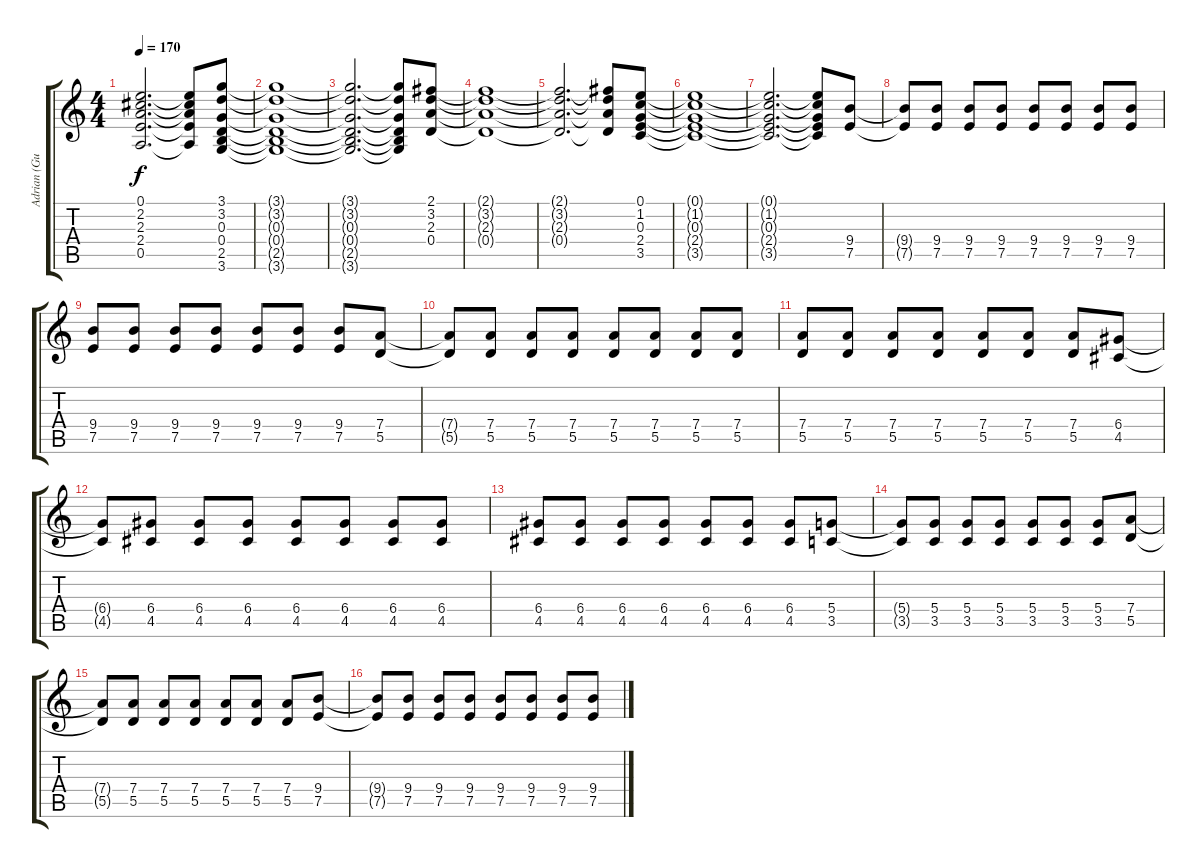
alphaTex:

\track ("Adrian (Guitar 2)" "Adrian (Gu") {instrument distortionguitar}
\staff {score tabs}
\tuning (E4 B3 G3 D3 A2 E2) {hide}
\ts (4 4)
\tempo 170
\clef g2
\ks c
(0.1{t} 2.2{t} 2.3{t} 2.4{t} 0.5{t}).2{d dy f} (0.1{t} 2.2{t} 2.3{t} 2.4{t} 0.5{t}).8 (3.1 3.2 0.3 0.4 2.5 3.6).8 |
(3.1{t} 3.2{t} 0.3{t} 0.4{t} 2.5{t} 3.6{t}).1 |
(3.1{t} 3.2{t} 0.3{t} 0.4{t} 2.5{t} 3.6{t}).2{d} (3.1{t} 3.2{t} 0.3{t} 0.4{t} 2.5{t} 3.6{t}).8 (2.1 3.2 2.3 0.4).8 |
(2.1{t} 3.2{t} 2.3{t} 0.4{t}).1 |
(2.1{t} 3.2{t} 2.3{t} 0.4{t}).2{d} (2.1{t} 3.2{t} 2.3{t} 0.4{t}).8 (0.1 1.2 0.3 2.4 3.5).8 |
(0.1{t} 1.2{t} 0.3{t} 2.4{t} 3.5{t}).1 |
(0.1{t} 1.2{t} 0.3{t} 2.4{t} 3.5{t}).2{d} (0.1{t} 1.2{t} 0.3{t} 2.4{t} 3.5{t}).8 (9.4 7.5).8 |
(9.4{t} 7.5{t}).8 (9.4 7.5).8 (9.4 7.5).8 (9.4 7.5).8 (9.4 7.5).8 (9.4 7.5).8 (9.4 7.5).8 (9.4 7.5).8 |
(9.4 7.5).8 (9.4 7.5).8 (9.4 7.5).8 (9.4 7.5).8 (9.4 7.5).8 (9.4 7.5).8 (9.4 7.5).8 (7.4 5.5).8 |
(7.4{t} 5.5{t}).8 (7.4 5.5).8 (7.4 5.5).8 (7.4 5.5).8 (7.4 5.5).8 (7.4 5.5).8 (7.4 5.5).8 (7.4 5.5).8 |
(7.4 5.5).8 (7.4 5.5).8 (7.4 5.5).8 (7.4 5.5).8 (7.4 5.5).8 (7.4 5.5).8 (7.4 5.5).8 (6.4 4.5).8 |
(6.4{t} 4.5{t}).8 (6.4 4.5).8 (6.4 4.5).8 (6.4 4.5).8 (6.4 4.5).8 (6.4 4.5).8 (6.4 4.5).8 (6.4 4.5).8 |
(6.4 4.5).8 (6.4 4.5).8 (6.4 4.5).8 (6.4 4.5).8 (6.4 4.5).8 (6.4 4.5).8 (6.4 4.5).8 (5.4 3.5).8 |
(5.4{t} 3.5{t}).8 (5.4 3.5).8 (5.4 3.5).8 (5.4 3.5).8 (5.4 3.5).8 (5.4 3.5).8 (5.4 3.5).8 (7.4 5.5).8 |
(7.4{t} 5.5{t}).8 (7.4 5.5).8 (7.4 5.5).8 (7.4 5.5).8 (7.4 5.5).8 (7.4 5.5).8 (7.4 5.5).8 (9.4 7.5).8 |
(9.4{t} 7.5{t}).8 (9.4 7.5).8 (9.4 7.5).8 (9.4 7.5).8 (9.4 7.5).8 (9.4 7.5).8 (9.4 7.5).8 (9.4 7.5).8
